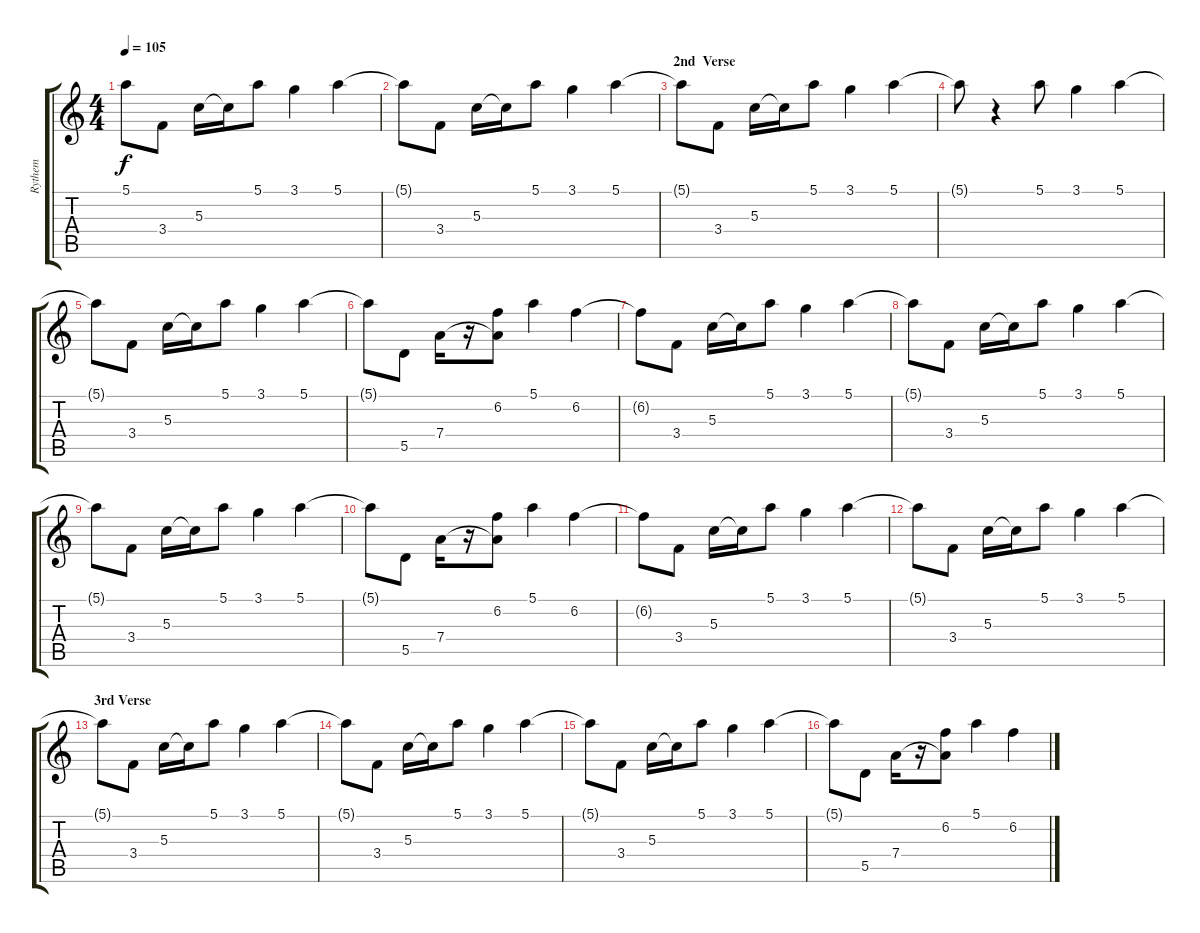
\track ("Rythem" "Rythem") {instrument acousticguitarsteel}
\staff {score tabs}
\tuning (E4 B3 G3 D3 A2 E2) {hide}
\ts (4 4)
\tempo 105
\clef g2
\ks c
5.1{t}.8{dy f} 3.4.8 5.3.16 5.3{t}.16 5.1.8 3.1.4 5.1.4 |
5.1{t}.8 3.4.8 5.3.16 5.3{t}.16 5.1.8 3.1.4 5.1.4 |
\section ("" "2nd  Verse")
5.1{t}.8 3.4.8 5.3.16 5.3{t}.16 5.1.8 3.1.4 5.1.4 |
5.1{t}.8 r.4 5.1.8 3.1.4 5.1.4 |
5.1{t}.8 3.4.8 5.3.16 5.3{t}.16 5.1.8 3.1.4 5.1.4 |
5.1{t}.8 5.5.8 7.4.16 r.16 (6.2 7.4{t}).8 5.1.4 6.2.4 |
6.2{t}.8 3.4.8 5.3.16 5.3{t}.16 5.1.8 3.1.4 5.1.4 |
5.1{t}.8 3.4.8 5.3.16 5.3{t}.16 5.1.8 3.1.4 5.1.4 |
5.1{t}.8 3.4.8 5.3.16 5.3{t}.16 5.1.8 3.1.4 5.1.4 |
5.1{t}.8 5.5.8 7.4.16 r.16 (6.2 7.4{t}).8 5.1.4 6.2.4 |
6.2{t}.8 3.4.8 5.3.16 5.3{t}.16 5.1.8 3.1.4 5.1.4 |
5.1{t}.8 3.4.8 5.3.16 5.3{t}.16 5.1.8 3.1.4 5.1.4 |
\section ("" "3rd Verse")
5.1{t}.8 3.4.8 5.3.16 5.3{t}.16 5.1.8 3.1.4 5.1.4 |
5.1{t}.8 3.4.8 5.3.16 5.3{t}.16 5.1.8 3.1.4 5.1.4 |
5.1{t}.8 3.4.8 5.3.16 5.3{t}.16 5.1.8 3.1.4 5.1.4 |
5.1{t}.8 5.5.8 7.4.16 r.16 (6.2 7.4{t}).8 5.1.4 6.2.4
